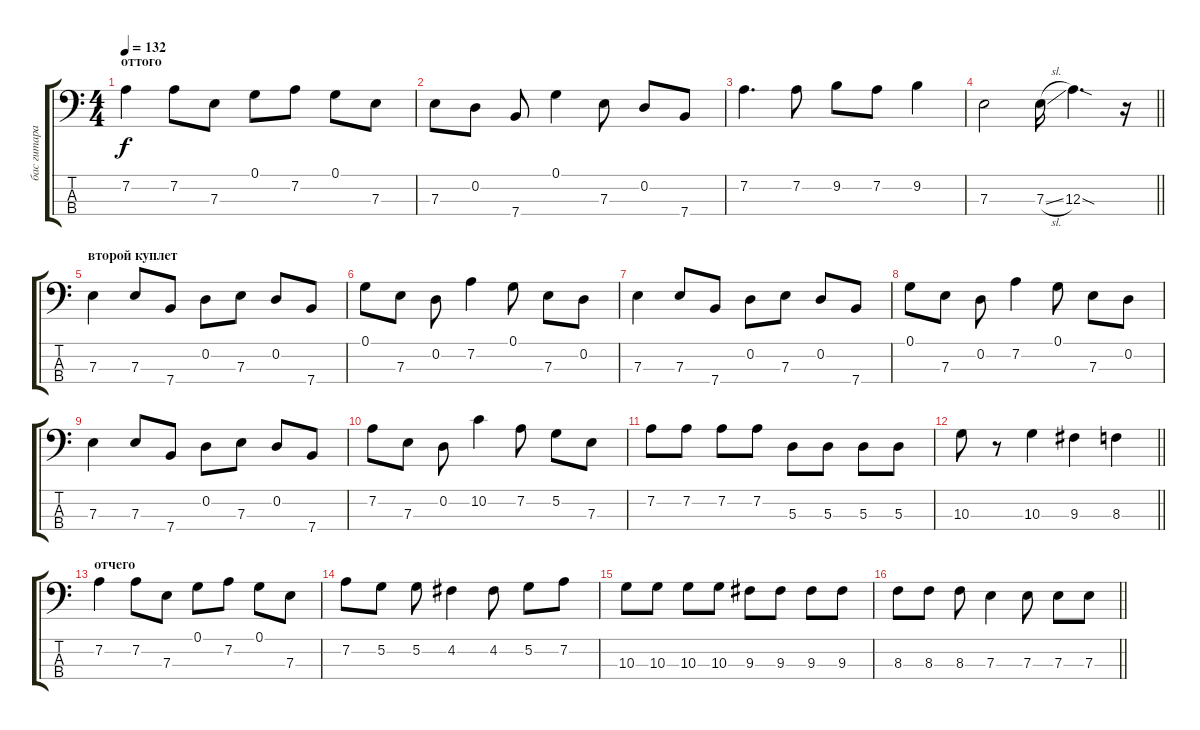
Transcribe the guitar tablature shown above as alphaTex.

\track ("бас гитара" "бас гитара") {instrument electricbassfinger}
\staff {score tabs}
\tuning (G2 D2 A1 E1) {hide}
\ts (4 4)
\section ("" "оттого")
\tempo 132
\clef f4
\ks c
7.2.4{dy f} 7.2.8 7.3.8 0.1.8 7.2.8 0.1.8 7.3.8 |
7.3.8 0.2.8 7.4.8 0.1.4 7.3.8 0.2.8 7.4.8 |
7.2.4{d} 7.2.8 9.2.8 7.2.8 9.2.4 |
\barLineRight lightlight
7.3.2 7.3{sl}.16 12.3{sod}.4{d} r.16 |
\section ("" "второй куплет")
7.3.4 7.3.8 7.4.8 0.2.8 7.3.8 0.2.8 7.4.8 |
0.1.8 7.3.8 0.2.8 7.2.4 0.1.8 7.3.8 0.2.8 |
7.3.4 7.3.8 7.4.8 0.2.8 7.3.8 0.2.8 7.4.8 |
0.1.8 7.3.8 0.2.8 7.2.4 0.1.8 7.3.8 0.2.8 |
7.3.4 7.3.8 7.4.8 0.2.8 7.3.8 0.2.8 7.4.8 |
7.2.8 7.3.8 0.2.8 10.2.4 7.2.8 5.2.8 7.3.8 |
7.2.8 7.2.8 7.2.8 7.2.8 5.3.8 5.3.8 5.3.8 5.3.8 |
\barLineRight lightlight
10.3.8 r.8 10.3.4 9.3.4 8.3.4 |
\section ("" "отчего")
7.2.4 7.2.8 7.3.8 0.1.8 7.2.8 0.1.8 7.3.8 |
7.2.8 5.2.8 5.2.8 4.2.4 4.2.8 5.2.8 7.2.8 |
10.3.8 10.3.8 10.3.8 10.3.8 9.3.8 9.3.8 9.3.8 9.3.8 |
\barLineRight lightlight
8.3.8 8.3.8 8.3.8 7.3.4 7.3.8 7.3.8 7.3.8
